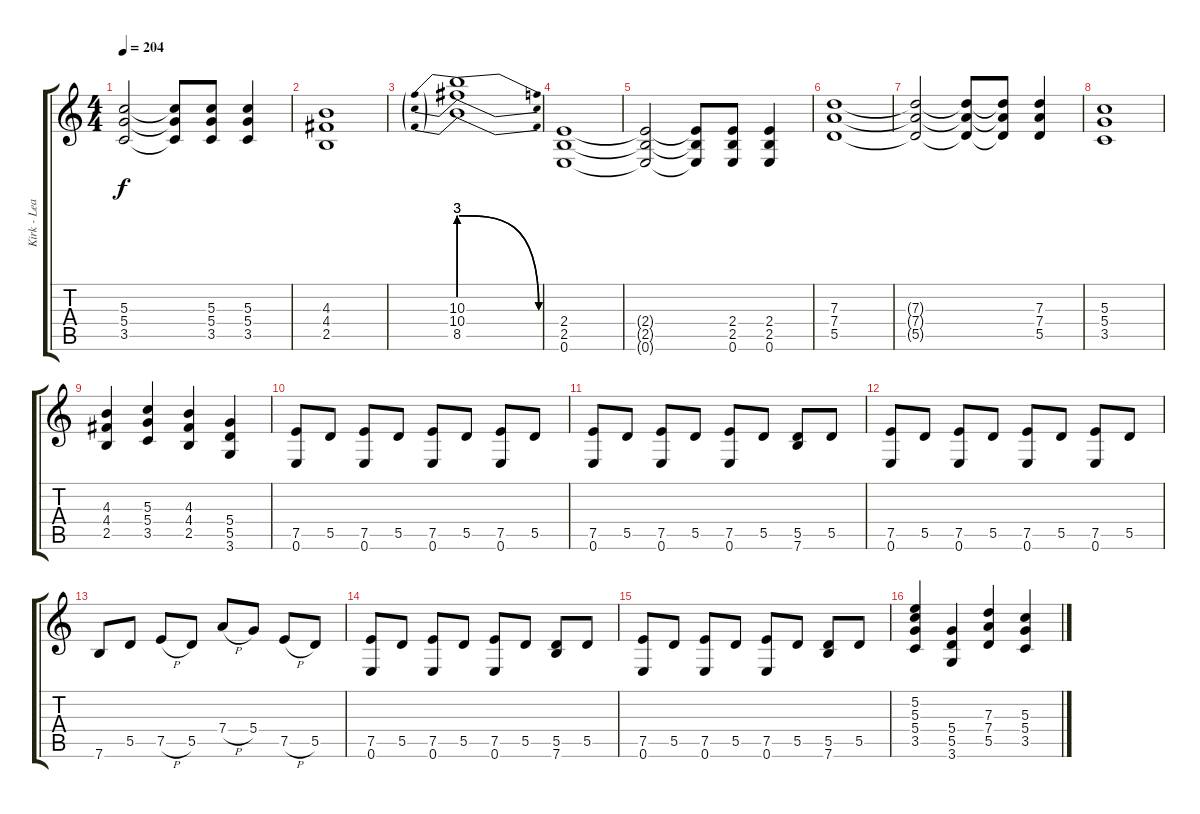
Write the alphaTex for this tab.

\track ("Kirk - Lead Guitar" "Kirk - Lea") {instrument distortionguitar}
\staff {score tabs}
\tuning (E4 B3 G3 D3 A2 E2) {hide}
\ts (4 4)
\tempo 204
\clef g2
\ks c
(5.3{t} 5.4{t} 3.5{t}).2{dy f} (5.3{t} 5.4{t} 3.5{t}).8 (5.3 5.4 3.5).8 (5.3 5.4 3.5).4 |
(4.3 4.4 2.5).1 |
(10.3{be (prebendrelease 0 12 60 0)} 10.4{be (prebendrelease 0 12 60 0)} 8.5{be (prebendrelease 0 12 60 0)}).1 |
(2.4 2.5 0.6).1 |
(2.4{t} 2.5{t} 0.6{t}).2 (2.4{t} 2.5{t} 0.6{t}).8 (2.4 2.5 0.6).8 (2.4 2.5 0.6).4 |
(7.3 7.4 5.5).1 |
(7.3{t} 7.4{t} 5.5{t}).2 (7.3{t} 7.4{t} 5.5{t}).8 (7.3{t} 7.4{t} 5.5{t}).8 (7.3 7.4 5.5).4 |
(5.3 5.4 3.5).1 |
(4.3 4.4 2.5).4 (5.3 5.4 3.5).4 (4.3 4.4 2.5).4 (5.4 5.5 3.6).4 |
(7.5 0.6).8 5.5.8 (7.5 0.6).8 5.5.8 (7.5 0.6).8 5.5.8 (7.5 0.6).8 5.5.8 |
(7.5 0.6).8 5.5.8 (7.5 0.6).8 5.5.8 (7.5 0.6).8 5.5.8 (5.5 7.6).8 5.5.8 |
(7.5 0.6).8 5.5.8 (7.5 0.6).8 5.5.8 (7.5 0.6).8 5.5.8 (7.5 0.6).8 5.5.8 |
7.6.8 5.5.8 7.5{h}.8 5.5.8 7.4{h}.8 5.4.8 7.5{h}.8 5.5.8 |
(7.5 0.6).8 5.5.8 (7.5 0.6).8 5.5.8 (7.5 0.6).8 5.5.8 (5.5 7.6).8 5.5.8 |
(7.5 0.6).8 5.5.8 (7.5 0.6).8 5.5.8 (7.5 0.6).8 5.5.8 (5.5 7.6).8 5.5.8 |
(5.2 5.3 5.4 3.5).4 (5.4 5.5 3.6).4 (7.3 7.4 5.5).4 (5.3 5.4 3.5).4
